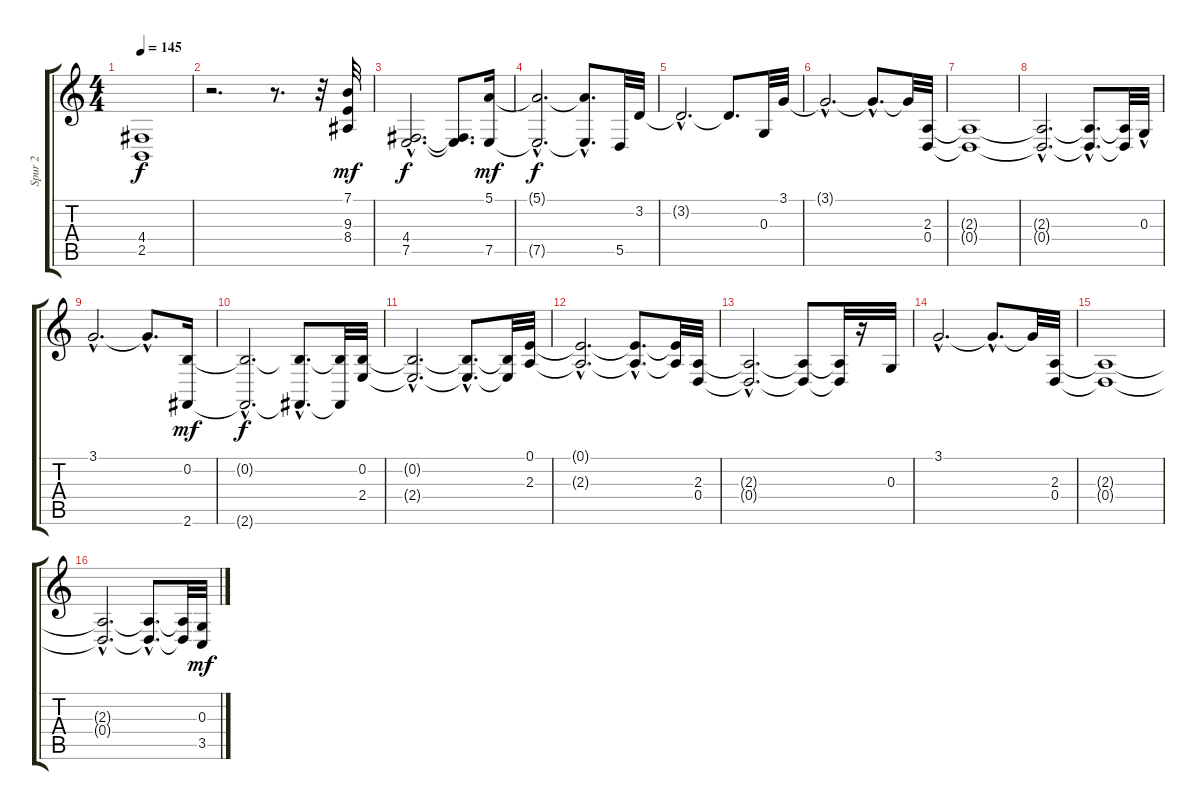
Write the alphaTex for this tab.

\track ("Spur 2" "Spur 2") {instrument pad2warm}
\staff {score tabs}
\tuning (E4 B3 G3 D3 A2 E2) {hide}
\ts (4 4)
\tempo 145
\clef g2
\ks c
(4.4{t} 2.5{t}).1{dy f} |
r.2{d} r.8{d} r.32 (7.1 9.3 8.4).32{dy mf} |
(4.4{hac} 7.5{hac}).2{d dy f} (4.4{t} 7.5{t}).8{d} (5.1 7.5).16{dy mf} |
(5.1{hac t} 7.5{hac t}).2{d dy f} (5.1{hac t} 7.5{hac t}).8{d} 5.5.32 3.2.32 |
3.2{hac t}.2{d} 3.2{t}.8{d} 0.3.32 3.1.32 |
3.1{hac t}.2{d} 3.1{hac t}.8{d} 3.1{t}.32 (2.3 0.4).32 |
(2.3{t} 0.4{t}).1 |
(2.3{hac t} 0.4{hac t}).2{d} (2.3{hac t} 0.4{hac t}).8{d} (2.3{t} 0.4{t}).32 0.3{hac}.32 |
3.1{hac}.2{d} 3.1{hac t}.8{d} (0.2 2.6).16{dy mf} |
(0.2{hac t} 2.6{hac t}).2{d dy f} (0.2{hac t} 2.6{hac t}).8{d} (0.2{t} 2.6{t}).32 (0.2 2.4).32 |
(0.2{hac t} 2.4{hac t}).2{d} (0.2{hac t} 2.4{hac t}).8{d} (0.2{t} 2.4{t}).32 (0.1 2.3).32 |
(0.1{hac t} 2.3{hac t}).2{d} (0.1{hac t} 2.3{hac t}).8{d} (0.1{t} 2.3{t}).32 (2.3 0.4).32 |
(2.3{hac t} 0.4{hac t}).2{d} (2.3{t} 0.4{t}).8 (2.3{t} 0.4{t}).32 r.16 0.3.32 |
3.1{hac}.2{d} 3.1{hac t}.8{d} 3.1{t}.32 (2.3 0.4).32 |
(2.3{t} 0.4{t}).1 |
(2.3{hac t} 0.4{hac t}).2{d} (2.3{hac t} 0.4{hac t}).8{d} (2.3{t} 0.4{t}).32 (0.3 3.5).32{dy mf}
